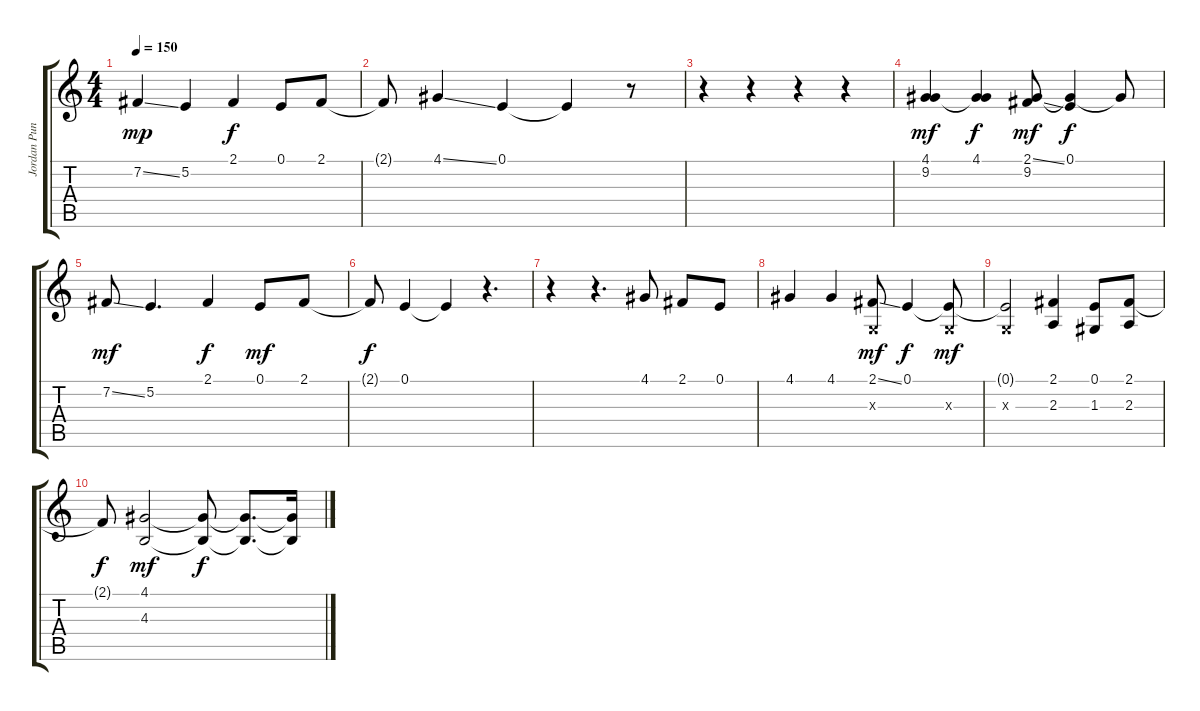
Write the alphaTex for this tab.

\track ("Jordan Pundik - Vocals" "Jordan Pun") {instrument oboe}
\staff {score tabs}
\tuning (E4 B3 G3 D3 A2 E2) {hide}
\ts (4 4)
\tempo 150
\clef g2
\ks c
7.2{ss}.4{dy mp} 5.2.4 2.1.4{dy f} 0.1.8 2.1.8 |
2.1{t}.8 4.1{ss}.4 0.1.4 0.1{t}.4 r.8 |
r.4 r.4 r.4 r.4 |
(4.1 9.2).4{dy mf} (4.1 9.2{t}).4{dy f} (2.1{ss} 9.2).8{dy mf} (0.1 9.2{t}).4{dy f} 9.2{t}.8 |
7.2{ss}.8{dy mf} 5.2.4{d} 2.1.4{dy f} 0.1.8{dy mf} 2.1.8 |
2.1{t}.8{dy f} 0.1.4 0.1{t}.4 r.4{d} |
r.4 r.4{d} 4.1.8 2.1.8 0.1.8 |
4.1.4 4.1.4 (2.1{ss} 0.3{x}).8{dy mf} 0.1.4{dy f} (0.1{t} 0.3{x}).8{dy mf} |
(0.1{t} 0.3{x}).2 (2.1 2.3).4 (0.1 1.3).8 (2.1 2.3).8 |
2.1{t}.8{dy f} (4.1 4.3).2{dy mf} (4.1{t} 4.3{t}).8{dy f} (4.1{t} 4.3{t}).8{d} (4.1{t} 4.3{t}).16
